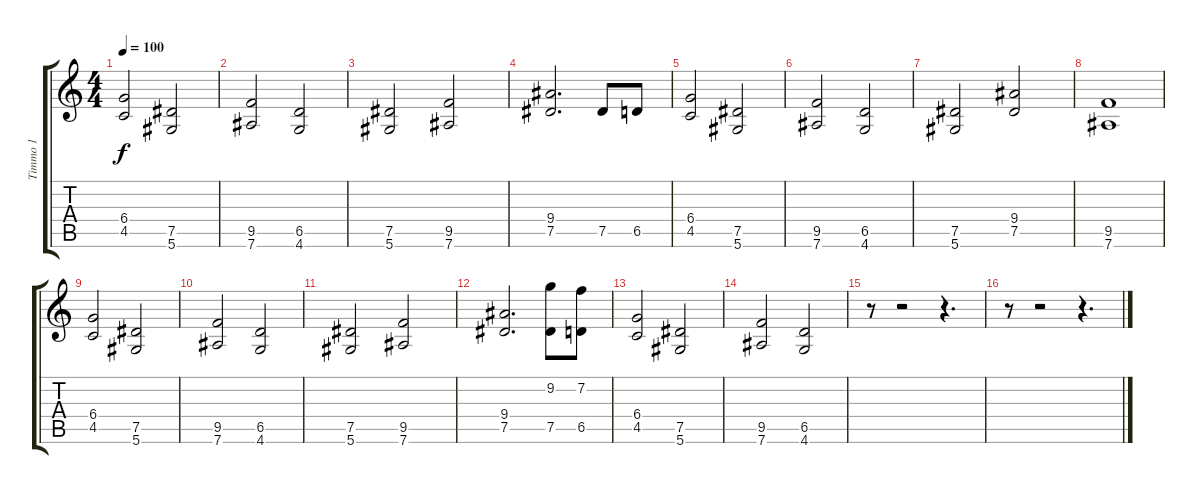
\track ("Timmo 1" "Timmo 1") {instrument distortionguitar}
\staff {score tabs}
\tuning (Eb4 Bb3 Gb3 Db3 Ab2 Eb2) {hide}
\ts (4 4)
\tempo 100
\clef g2
\ks c
(6.4 4.5).2{dy f} (7.5 5.6).2 |
(9.5 7.6).2 (6.5 4.6).2 |
(7.5 5.6).2 (9.5 7.6).2 |
(9.4 7.5).2{d} 7.5.8 6.5.8 |
(6.4 4.5).2 (7.5 5.6).2 |
(9.5 7.6).2 (6.5 4.6).2 |
(7.5 5.6).2 (9.4 7.5).2 |
(9.5 7.6).1{volume 12} |
(6.4 4.5).2 (7.5 5.6).2{volume 10} |
(9.5 7.6).2 (6.5 4.6).2{volume 9} |
(7.5 5.6).2 (9.5 7.6).2{volume 7} |
(9.4 7.5).2{d} (9.2 7.5).8{volume 5} (7.2 6.5).8 |
(6.4 4.5).2 (7.5 5.6).2 |
(9.5 7.6).2 (6.5 4.6).2 |
r.8 r.2 r.4{d} |
r.8 r.2 r.4{d}
